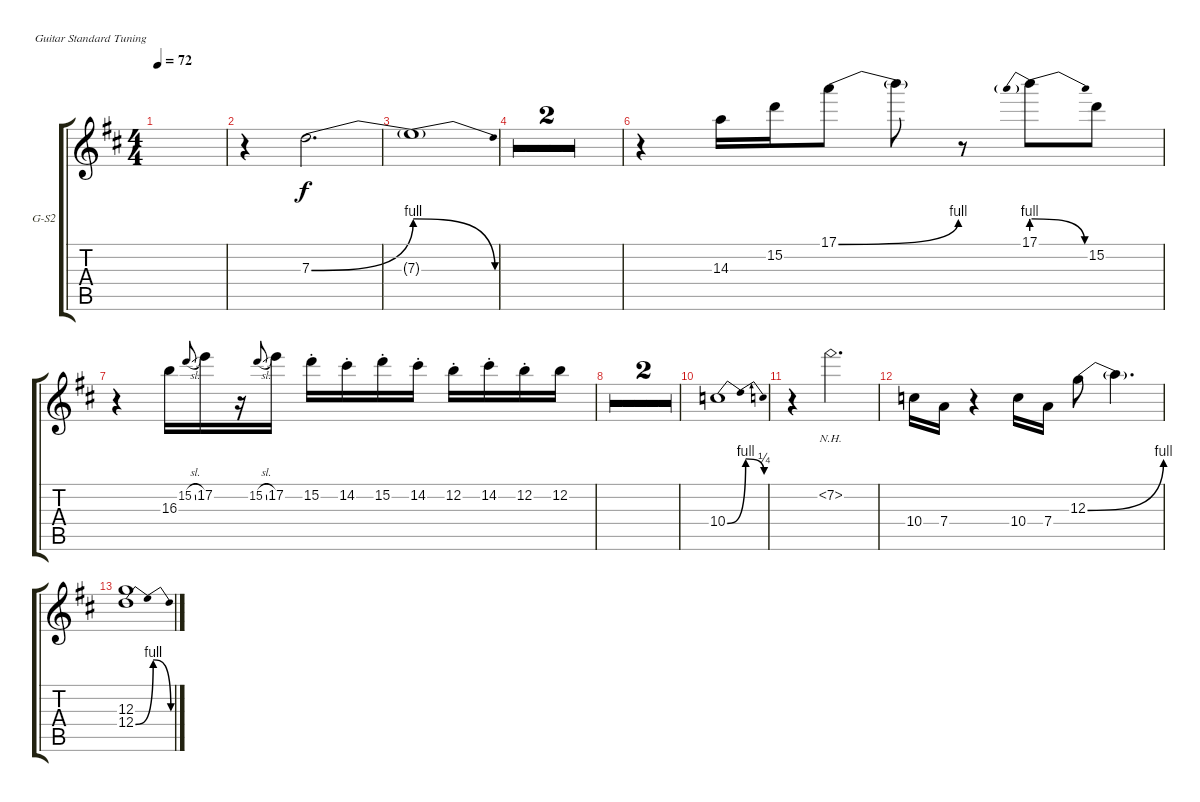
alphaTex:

\defaultSystemsLayout 4
\bracketExtendMode groupsimilarinstruments
\firstSystemTrackNameOrientation horizontal
\otherSystemsTrackNameOrientation horizontal
\track ("Guitar solo 2" "G-S2") {multiBarRest instrument electricguitarclean}
\staff {score tabs}
\tuning (E4 B3 G3 D3 A2 E2)
\ts (4 4)
\tempo 72
\clef g2
\ks d
|
r.4 7.3{be (bend 0 0 15 4)}.2{d} |
7.3{be (release 0 4 59.4 0) t}.1 |
r.1 |
r.1 |
r.4 14.3.16 15.2.16 17.1{be (bend 0 0 15 4)}.8 17.1{t}.8 r.8 17.1{be (prebendrelease 0 4 15 0)}.8 15.2.8 |
r.4 16.3.16 15.2{sl}.8{gr onbeat} 17.2.16 r.16 15.2{sl}.8{gr onbeat} 17.2.16 15.2{st}.16 14.2{st}.16 15.2{st}.16 14.2{st}.16 12.2{st}.16 14.2{st}.16 12.2{st}.16 12.2.16 |
|
|
10.4{be (bendrelease 0 0 10.2 4 29.4 4 60 1)}.1 |
r.4 7.2{nh}.2{d} |
10.4.16 7.4.16 r.4 10.4.16 7.4.16 12.3{be (bend 0 0 15 4)}.8 12.3{t}.4{d} |
(12.3 12.4{be (bendrelease 0 0 10.2 4 20.4 4 53.4 0)}).1
